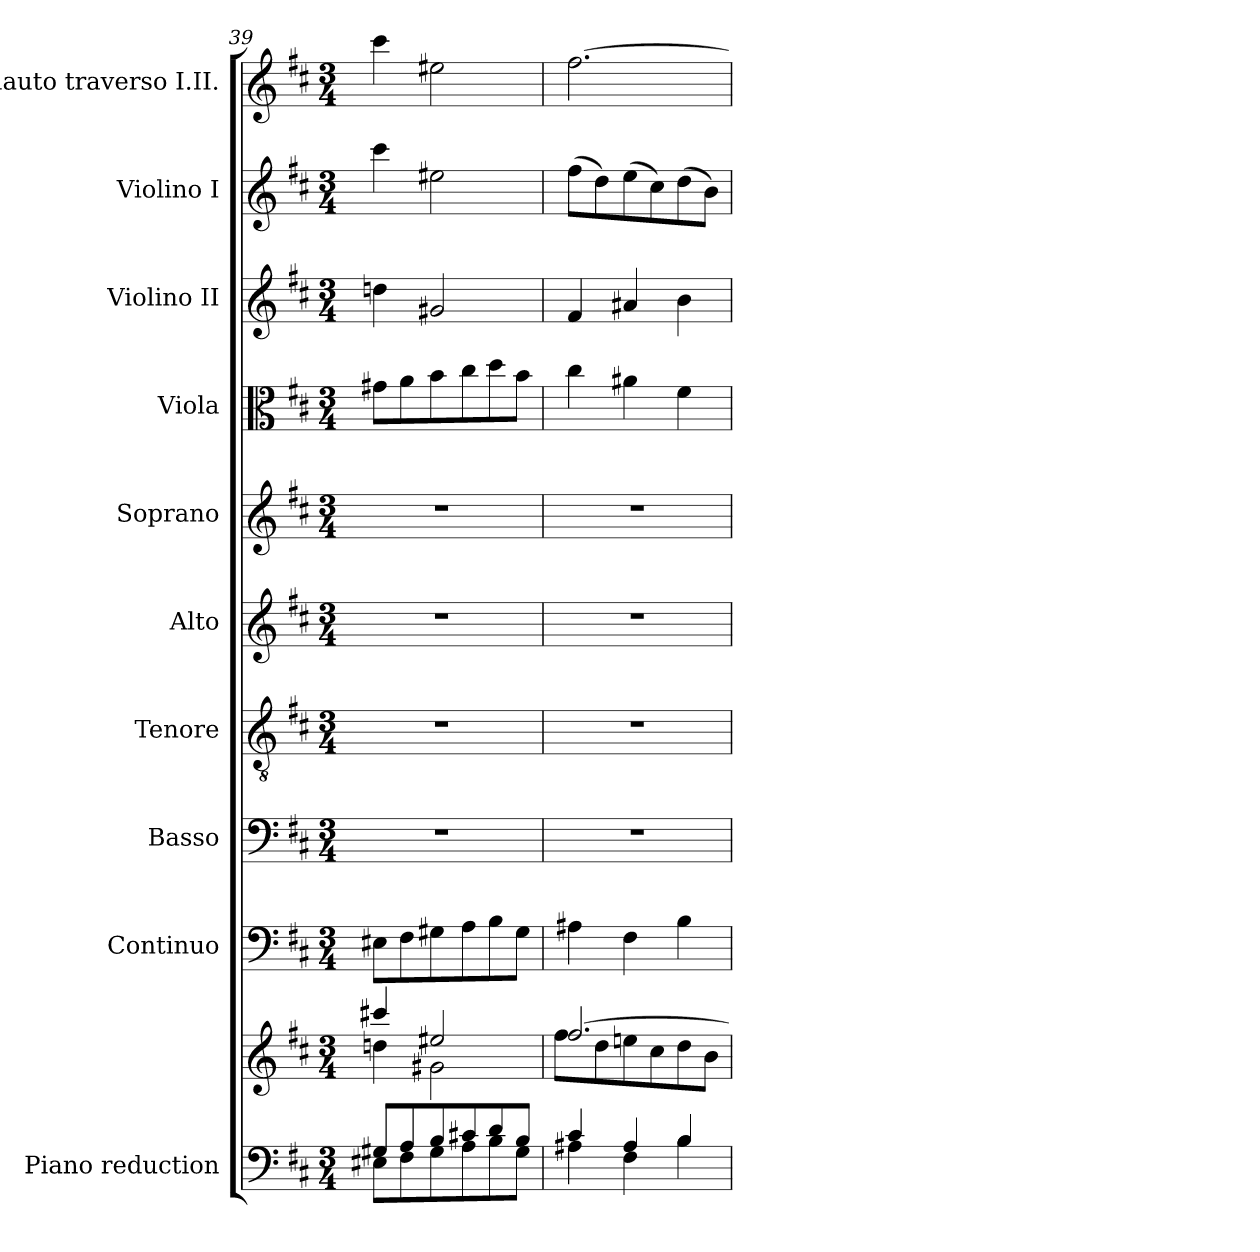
**kern	**kern	**kern	**kern	**kern	**kern	**kern	**kern	**kern	**kern	**kern
*part10	*part10	*part9	*part8	*part7	*part6	*part5	*part4	*part3	*part2	*part1
*staff11	*staff10	*staff9	*staff8	*staff7	*staff6	*staff5	*staff4	*staff3	*staff2	*staff1
*I"Piano reduction	*	*I"Continuo	*I"Basso	*I"Tenore	*I"Alto	*I"Soprano	*I"Viola	*I"Violino II	*I"Violino I	*I"Flauto traverso I.II.
*I'Pno	*	*	*	*	*	*	*I'Vla	*I'Vln	*I'Vln	*I'Fl
*clefF4	*clefG2	*clefF4	*clefF4	*clefGv2	*clefG2	*clefG2	*clefC3	*clefG2	*clefG2	*clefG2
*k[f#c#]	*k[f#c#]	*k[f#c#]	*k[f#c#]	*k[f#c#]	*k[f#c#]	*k[f#c#]	*k[f#c#]	*k[f#c#]	*k[f#c#]	*k[f#c#]
*M3/4	*M3/4	*M3/4	*M3/4	*M3/4	*M3/4	*M3/4	*M3/4	*M3/4	*M3/4	*M3/4
=39	=39	=39	=39	=39	=39	=39	=39	=39	=39	=39
*^	*^	*	*	*	*	*	*	*	*	*
8G#X/L	8E#X\L	4ccc#X/	4ddn\	8E#X\L	2.r	2.r	2.r	2.r	8g#X\L	4ddn\	4ccc#\	4ccc#\
8A/	8F#\	.	.	8F#\	.	.	.	.	8a\	.	.	.
8B/	8G#\	2ee#X/	2g#X\	8G#X\	.	.	.	.	8b\	2g#X/	2ee#X\	2ee#X\
8c#X/	8A\	.	.	8A\	.	.	.	.	8cc#\	.	.	.
8d/	8B\	.	.	8B\	.	.	.	.	8dd\	.	.	.
8B/J	8G#\J	.	.	8G#\J	.	.	.	.	8b\J	.	.	.
!!LO:PB:g=z
=40	=40	=40	=40	=40	=40	=40	=40	=40	=40	=40	=40	=40
4c#/	4A#X\	[2.ff#/	8ff#\L	4A#X\	2.r	2.r	2.r	2.r	4cc#\	4f#/	(>8ff#\L	[2.ff#\
.	.	.	8dd\	.	.	.	.	.	.	.	8dd\)	.
4A#/	4F#\	.	8een\	4F#\	.	.	.	.	4a#X\	4a#X/	(>8ee\	.
.	.	.	8cc#\	.	.	.	.	.	.	.	8cc#\)	.
4B/	4B\	.	8dd\	4B\	.	.	.	.	4f#\	4b\	(>8dd\	.
.	.	.	8b\J	.	.	.	.	.	.	.	8b\J)	.
*v	*v	*	*	*	*	*	*	*	*	*	*	*
*	*v	*v	*	*	*	*	*	*	*	*	*
=	=	=	=	=	=	=	=	=	=	=
*-	*-	*-	*-	*-	*-	*-	*-	*-	*-	*-
